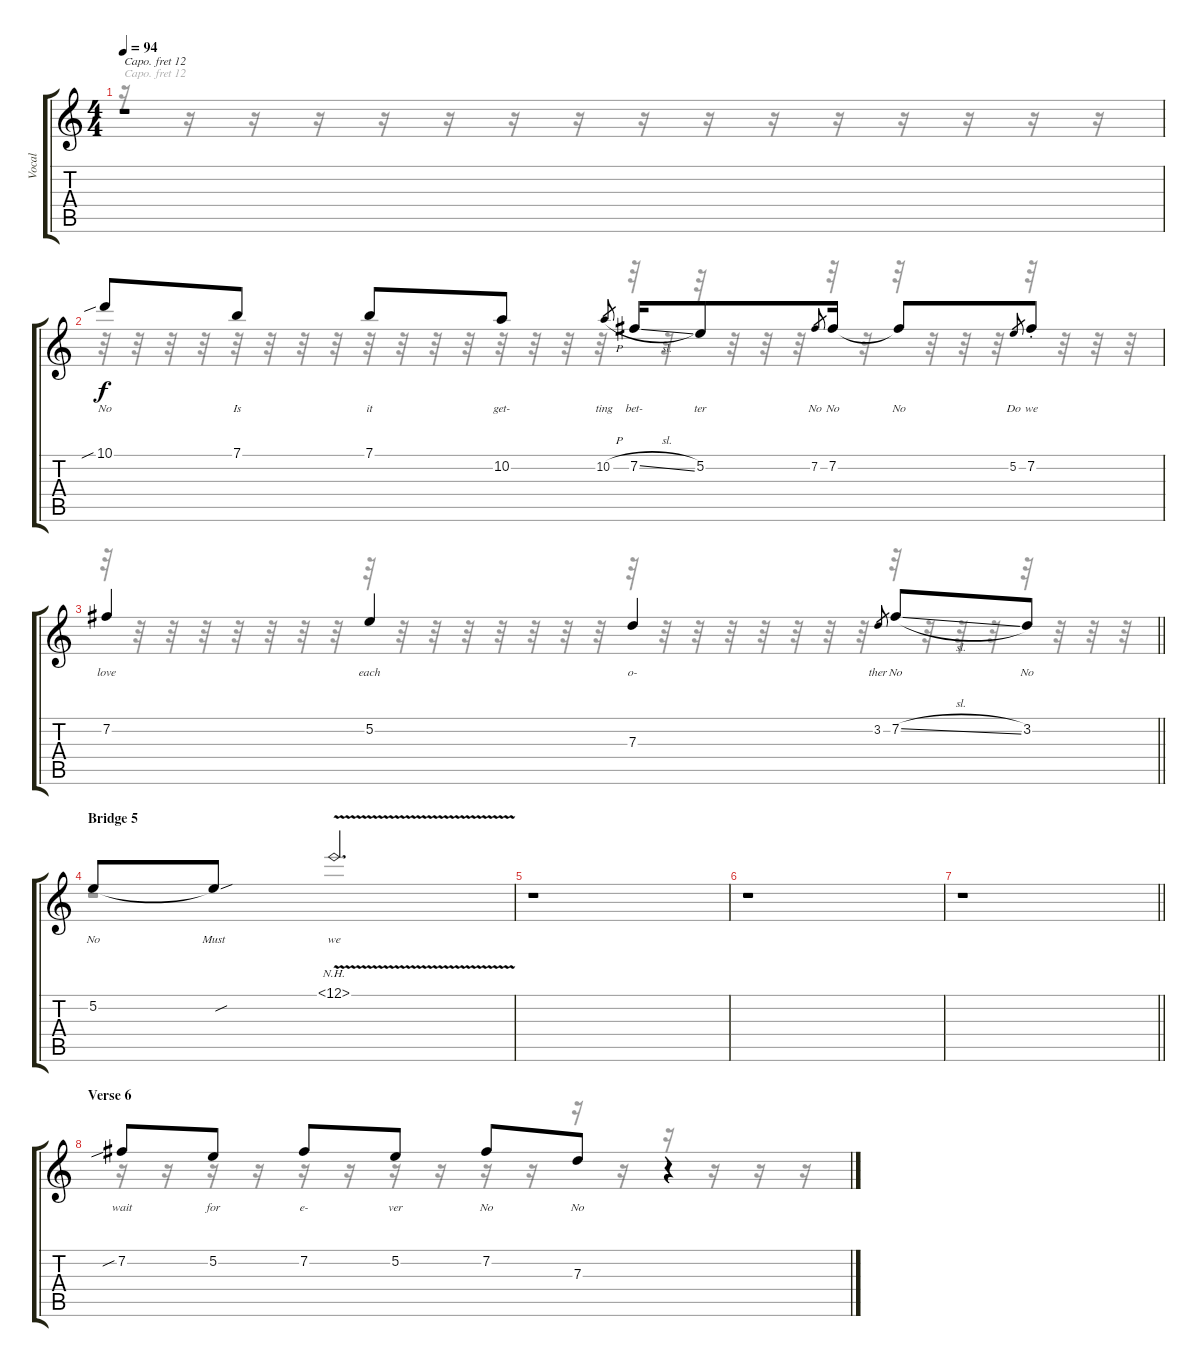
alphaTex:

\track ("Vocal" "Vocal") {instrument lead2sawtooth}
\staff {score tabs}
\capo 12
\tuning (E4 B3 G3 D3 A2 E2) {hide}
\voice
\ts (4 4)
\tempo 94
\clef g2
\ks c
r.1{dy f} |
10.1{sib}.8{lyrics (0 "No") lyrics (1 "") lyrics (2 "") lyrics (3 "") lyrics (4 "")} 7.1.8{lyrics (0 "Is") lyrics (1 "") lyrics (2 "") lyrics (3 "") lyrics (4 "")} 7.1.8{lyrics (0 "it") lyrics (1 "") lyrics (2 "") lyrics (3 "") lyrics (4 "")} 10.2.8{lyrics (0 "get-") lyrics (1 "") lyrics (2 "") lyrics (3 "") lyrics (4 "")} 10.2{h}.8{lyrics (0 "ting") lyrics (1 "") lyrics (2 "") lyrics (3 "") lyrics (4 "") gr} 7.2{sl}.16{lyrics (0 "bet-") lyrics (1 "") lyrics (2 "") lyrics (3 "") lyrics (4 "")} 5.2.8{lyrics (0 "ter") lyrics (1 "") lyrics (2 "") lyrics (3 "") lyrics (4 "")} 7.2.8{lyrics (0 "No") lyrics (1 "") lyrics (2 "") lyrics (3 "") lyrics (4 "") gr} 7.2.16{lyrics (0 "No") lyrics (1 "") lyrics (2 "") lyrics (3 "") lyrics (4 "")} 7.2{t}.8{lyrics (0 "No") lyrics (1 "") lyrics (2 "") lyrics (3 "") lyrics (4 "")} 5.2.8{lyrics (0 "Do") lyrics (1 "") lyrics (2 "") lyrics (3 "") lyrics (4 "") gr} 7.2{st}.8{lyrics (0 "we") lyrics (1 "") lyrics (2 "") lyrics (3 "") lyrics (4 "")} |
\barLineRight lightlight
7.2.4{lyrics (0 "love") lyrics (1 "") lyrics (2 "") lyrics (3 "") lyrics (4 "")} 5.2.4{lyrics (0 "each") lyrics (1 "") lyrics (2 "") lyrics (3 "") lyrics (4 "")} 7.3.4{lyrics (0 "o-") lyrics (1 "") lyrics (2 "") lyrics (3 "") lyrics (4 "")} 3.2.8{lyrics (0 "ther") lyrics (1 "") lyrics (2 "") lyrics (3 "") lyrics (4 "") gr} 7.2{sl}.8{lyrics (0 "No") lyrics (1 "") lyrics (2 "") lyrics (3 "") lyrics (4 "")} 3.2.8{lyrics (0 "No") lyrics (1 "") lyrics (2 "") lyrics (3 "") lyrics (4 "")} |
\section ("" "Bridge 5")
5.2.8{lyrics (0 "No") lyrics (1 "") lyrics (2 "") lyrics (3 "") lyrics (4 "")} 5.2{sou t}.8{lyrics (0 "Must") lyrics (1 "") lyrics (2 "") lyrics (3 "") lyrics (4 "")} 12.1{nh v}.2{d lyrics (0 "we") lyrics (1 "") lyrics (2 "") lyrics (3 "") lyrics (4 "")} |
r.1 |
r.1 |
\barLineRight lightlight
r.1 |
\section ("" "Verse 6")
7.2{sib}.8{lyrics (0 "wait") lyrics (1 "") lyrics (2 "") lyrics (3 "") lyrics (4 "")} 5.2.8{lyrics (0 "for") lyrics (1 "") lyrics (2 "") lyrics (3 "") lyrics (4 "")} 7.2.8{lyrics (0 "e-") lyrics (1 "") lyrics (2 "") lyrics (3 "") lyrics (4 "")} 5.2.8{lyrics (0 "ver") lyrics (1 "") lyrics (2 "") lyrics (3 "") lyrics (4 "")} 7.2.8{lyrics (0 "No") lyrics (1 "") lyrics (2 "") lyrics (3 "") lyrics (4 "")} 7.3.8{lyrics (0 "No") lyrics (1 "") lyrics (2 "") lyrics (3 "") lyrics (4 "")} r.4
\voice
\clef g2
\ottava regular
\simile none
\ks c
r.16{dy f} r.16 r.16 r.16 r.16 r.16 r.16 r.16 r.16 r.16 r.16 r.16 r.16 r.16 r.16 r.16 |
r.32 r.32 r.32 r.32 r.32 r.32 r.32 r.32 r.32 r.32 r.32 r.32 r.32 r.32 r.32 r.32 r.32 r.32 r.32 r.32 r.32 r.32 r.32 r.32 r.32 r.32 r.32 r.32 r.32 r.32 r.32 r.32 |
\barLineRight lightlight
r.32 r.32 r.32 r.32 r.32 r.32 r.32 r.32 r.32 r.32 r.32 r.32 r.32 r.32 r.32 r.32 r.32 r.32 r.32 r.32 r.32 r.32 r.32 r.32 r.32 r.32 r.32 r.32 r.32 r.32 r.32 r.32 |
r.1 |
r.1 |
r.1 |
\barLineRight lightlight
r.1 |
r.16 r.16 r.16 r.16 r.16 r.16 r.16 r.16 r.16 r.16 r.16 r.16 r.16 r.16 r.16 r.16
